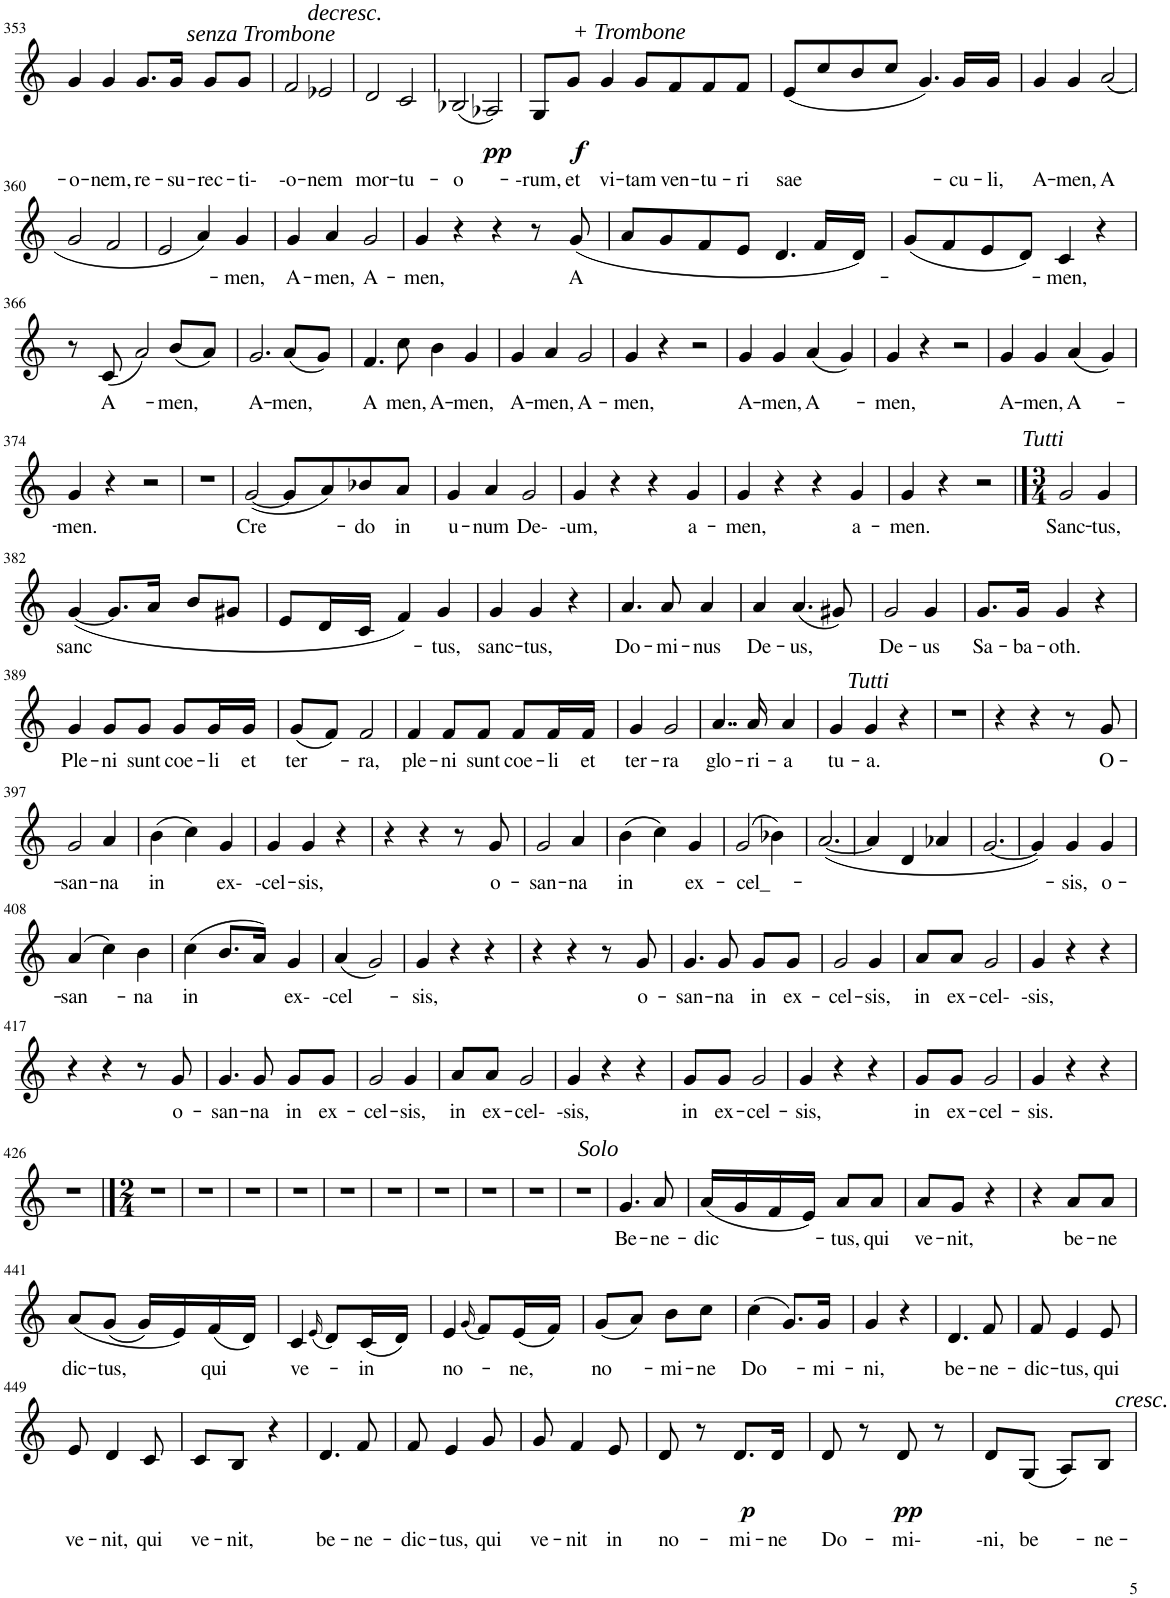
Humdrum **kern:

**kern	**text	**dynam
*part1	*part1	*part1
*staff1	*staff1	*staff1
*I"Alt	*	*
!!LO:PB:g=z
*clefG2	*	*
*k[]	*	*
*M4/4	*	*
=353	=353	=353
!	!LO:LY:b	!
4g/	o-	.
!	!LO:LY:b	!
4g/	nem,	.
!	!LO:LY:b	!
8.g/L	re-	.
!	!LO:LY:b	!
16g/Jk	su-	.
!	!LO:LY:b	!
8g/L	rec-	.
!	!LO:LY:b	!
8g/J	ti-	.
=354	=354	=354
!	!LO:LY:b	!
2f/	-o-	.
!	!LO:LY:b	!
2e-X/	nem	.
=355	=355	=355
!LO:TX:a:i:t=senza Trombone	!	!
!	!LO:LY:b	!
2d/	mor-	.
!LO:TX:a:i:t=decresc.	!	!
!	!LO:LY:b	!
2c/	tu-	.
=356	=356	=356
!	!LO:LY:b	!
(2B-X/	o	.
!	!	!LO:DY:b
2A-X/)	.	pp
=357	=357	=357
!	!LO:LY:b	!
8G/L	-rum,	.
!LO:TX:a:i:t=+ Trombone	!	!
!	!LO:LY:b	!LO:DY:b
8g/J	et	f
!	!LO:LY:b	!
4g/	vi-	.
!	!LO:LY:b	!
8g/L	tam	.
!	!LO:LY:b	!
8f/	ven-	.
!	!LO:LY:b	!
8f/	tu-	.
!	!LO:LY:b	!
8f/J	ri	.
=358	=358	=358
!	!LO:LY:b	!
(8e/L	sae	.
8cc/	.	.
8b/	.	.
8cc/J	.	.
4.g/)	.	.
!	!LO:LY:b	!
16g/LL	cu-	.
!	!LO:LY:b	!
16g/JJ	li,	.
=359	=359	=359
!	!LO:LY:b	!
4g/	A-	.
!	!LO:LY:b	!
4g/	men,	.
!	!LO:LY:b	!
(2a/	A	.
!!LO:LB:g=z
=360	=360	=360
2g/	.	.
2f/	.	.
=361	=361	=361
2e/	.	.
4a/)	.	.
!	!LO:LY:b	!
4g/	men,	.
=362	=362	=362
!	!LO:LY:b	!
4g/	A-	.
!	!LO:LY:b	!
4a/	men,	.
!	!LO:LY:b	!
2g/	A-	.
=363	=363	=363
!	!LO:LY:b	!
4g/	men,	.
4r	.	.
4r	.	.
8r	.	.
!	!LO:LY:b	!
(8g/	A	.
=364	=364	=364
8a/L	.	.
8g/	.	.
8f/	.	.
8e/J	.	.
4.d/	.	.
16f/LL	.	.
16d/JJ)	.	.
=365	=365	=365
(8g/L	.	.
8f/	.	.
8e/	.	.
8d/J)	.	.
!	!LO:LY:b	!
4c/	men,	.
4r	.	.
!!LO:LB:g=z
=366	=366	=366
8r	.	.
!	!LO:LY:b	!
(8c/	A	.
2a/)	.	.
!	!LO:LY:b	!
(8b/L	men,	.
8a/J)	.	.
=367	=367	=367
!	!LO:LY:b	!
2.g/	A-	.
!	!LO:LY:b	!
(8a/L	men,	.
8g/J)	.	.
=368	=368	=368
!	!LO:LY:b	!
4.f/	A	.
!	!LO:LY:b	!
8cc\	men,	.
!	!LO:LY:b	!
4b\	A-	.
!	!LO:LY:b	!
4g/	men,	.
=369	=369	=369
!	!LO:LY:b	!
4g/	A-	.
!	!LO:LY:b	!
4a/	men,	.
!	!LO:LY:b	!
2g/	A-	.
=370	=370	=370
!	!LO:LY:b	!
4g/	men,	.
4r	.	.
2r	.	.
=371	=371	=371
!	!LO:LY:b	!
4g/	A-	.
!	!LO:LY:b	!
4g/	men,	.
!	!LO:LY:b	!
(4a/	A	.
4g/)	.	.
=372	=372	=372
!	!LO:LY:b	!
4g/	men,	.
4r	.	.
2r	.	.
=373	=373	=373
!	!LO:LY:b	!
4g/	A-	.
!	!LO:LY:b	!
4g/	men,	.
!	!LO:LY:b	!
(4a/	A	.
4g/)	.	.
!!LO:LB:g=z
=374	=374	=374
!	!LO:LY:b	!
4g/	men.	.
4r	.	.
2r	.	.
=375	=375	=375
1r	.	.
=376	=376	=376
!	!LO:LY:b	!
([2g/	Cre	.
8g/L]	.	.
8a/)	.	.
!	!LO:LY:b	!
8b-X/	do	.
!	!LO:LY:b	!
8a/J	in	.
=377	=377	=377
!	!LO:LY:b	!
4g/	u-	.
!	!LO:LY:b	!
4a/	num	.
!	!LO:LY:b	!
2g/	De-	.
=378	=378	=378
!	!LO:LY:b	!
4g/	-um,	.
4r	.	.
4r	.	.
!	!LO:LY:b	!
4g/	a-	.
=379	=379	=379
!	!LO:LY:b	!
4g/	men,	.
4r	.	.
4r	.	.
!	!LO:LY:b	!
4g/	a-	.
=380	=380	=380
!	!LO:LY:b	!
4g/	men.	.
4r	.	.
2r	.	.
=381	=381	=381
*M3/4	*	*
!LO:TX:a:i:t=Tutti	!	!
!	!LO:LY:b	!
2g/	Sanc-	.
!	!LO:LY:b	!
4g/	tus,	.
!!LO:LB:g=z
=382	=382	=382
!	!LO:LY:b	!
([4g/	sanc	.
8.g/L]	.	.
16a/Jk	.	.
8b/L	.	.
8g#X/J	.	.
=383	=383	=383
8e/L	.	.
16d/L	.	.
16c/JJ	.	.
4f/)	.	.
!	!LO:LY:b	!
4g/	tus,	.
=384	=384	=384
!	!LO:LY:b	!
4g/	sanc-	.
!	!LO:LY:b	!
4g/	tus,	.
4r	.	.
=385	=385	=385
!	!LO:LY:b	!
4.a/	Do-	.
!	!LO:LY:b	!
8a/	mi-	.
!	!LO:LY:b	!
4a/	nus	.
=386	=386	=386
!	!LO:LY:b	!
4a/	De-	.
!	!LO:LY:b	!
(4.a/	us,	.
8g#X/)	.	.
=387	=387	=387
!	!LO:LY:b	!
2g/	De-	.
!	!LO:LY:b	!
4g/	us	.
=388	=388	=388
!	!LO:LY:b	!
8.g/L	Sa-	.
!	!LO:LY:b	!
16g/Jk	ba-	.
!	!LO:LY:b	!
4g/	oth.	.
4r	.	.
!!LO:LB:g=z
=389	=389	=389
!	!LO:LY:b	!
4g/	Ple-	.
!	!LO:LY:b	!
8g/L	ni	.
!	!LO:LY:b	!
8g/J	sunt	.
!	!LO:LY:b	!
8g/L	coe-	.
!	!LO:LY:b	!
16g/L	li	.
!	!LO:LY:b	!
16g/JJ	et	.
=390	=390	=390
!	!LO:LY:b	!
(8g/L	ter	.
8f/J)	.	.
!	!LO:LY:b	!
2f/	ra,	.
=391	=391	=391
!	!LO:LY:b	!
4f/	ple-	.
!	!LO:LY:b	!
8f/L	ni	.
!	!LO:LY:b	!
8f/J	sunt	.
!	!LO:LY:b	!
8f/L	coe-	.
!	!LO:LY:b	!
16f/L	li	.
!	!LO:LY:b	!
16f/JJ	et	.
=392	=392	=392
!	!LO:LY:b	!
4g/	ter-	.
!	!LO:LY:b	!
2g/	ra	.
=393	=393	=393
!	!LO:LY:b	!
4..a/	glo-	.
!	!LO:LY:b	!
16a/	ri-	.
!	!LO:LY:b	!
4a/	a	.
=394	=394	=394
!	!LO:LY:b	!
4g/	tu-	.
!	!LO:LY:b	!
4g/	a.	.
4r	.	.
=395	=395	=395
!LO:TX:a:i:t=Tutti	!	!
2.r	.	.
=396	=396	=396
4r	.	.
4r	.	.
8r	.	.
!	!LO:LY:b	!
8g/	O-	.
!!LO:LB:g=z
=397	=397	=397
!	!LO:LY:b	!
2g/	san-	.
!	!LO:LY:b	!
4a/	na	.
=398	=398	=398
!	!LO:LY:b	!
(4b\	in	.
4cc\)	.	.
!	!LO:LY:b	!
4g/	ex-	.
=399	=399	=399
!	!LO:LY:b	!
4g/	-cel-	.
!	!LO:LY:b	!
4g/	sis,	.
4r	.	.
=400	=400	=400
4r	.	.
4r	.	.
8r	.	.
!	!LO:LY:b	!
8g/	o-	.
=401	=401	=401
!	!LO:LY:b	!
2g/	san-	.
!	!LO:LY:b	!
4a/	na	.
=402	=402	=402
!	!LO:LY:b	!
(4b\	in	.
4cc\)	.	.
!	!LO:LY:b	!
4g/	ex-	.
=403	=403	=403
!	!LO:LY:b	!
(2g/	cel_-	.
4b-X\)	.	.
=404	=404	=404
([2.a/	.	.
=405	=405	=405
4a/]	.	.
4d/	.	.
4a-X/	.	.
=406	=406	=406
[2.g/	.	.
=407	=407	=407
4g/])	.	.
!	!LO:LY:b	!
4g/	sis,	.
!	!LO:LY:b	!
4g/	o-	.
!!LO:LB:g=z
=408	=408	=408
!	!LO:LY:b	!
(4a/	san	.
4cc\)	.	.
!	!LO:LY:b	!
4b\	na	.
=409	=409	=409
!	!LO:LY:b	!
(4cc\	in	.
8.b/L	.	.
16a/Jk)	.	.
!	!LO:LY:b	!
4g/	ex-	.
=410	=410	=410
!	!LO:LY:b	!
(4a/	-cel	.
2g/)	.	.
=411	=411	=411
!	!LO:LY:b	!
4g/	sis,	.
4r	.	.
4r	.	.
=412	=412	=412
4r	.	.
4r	.	.
8r	.	.
!	!LO:LY:b	!
8g/	o-	.
=413	=413	=413
!	!LO:LY:b	!
4.g/	san-	.
!	!LO:LY:b	!
8g/	na	.
!	!LO:LY:b	!
8g/L	in	.
!	!LO:LY:b	!
8g/J	ex-	.
=414	=414	=414
!	!LO:LY:b	!
2g/	cel-	.
!	!LO:LY:b	!
4g/	sis,	.
=415	=415	=415
!	!LO:LY:b	!
8a/L	in	.
!	!LO:LY:b	!
8a/J	ex-	.
!	!LO:LY:b	!
2g/	cel-	.
=416	=416	=416
!	!LO:LY:b	!
4g/	-sis,	.
4r	.	.
4r	.	.
!!LO:LB:g=z
=417	=417	=417
4r	.	.
4r	.	.
8r	.	.
!	!LO:LY:b	!
8g/	o-	.
=418	=418	=418
!	!LO:LY:b	!
4.g/	san-	.
!	!LO:LY:b	!
8g/	na	.
!	!LO:LY:b	!
8g/L	in	.
!	!LO:LY:b	!
8g/J	ex-	.
=419	=419	=419
!	!LO:LY:b	!
2g/	cel-	.
!	!LO:LY:b	!
4g/	sis,	.
=420	=420	=420
!	!LO:LY:b	!
8a/L	in	.
!	!LO:LY:b	!
8a/J	ex-	.
!	!LO:LY:b	!
2g/	cel-	.
=421	=421	=421
!	!LO:LY:b	!
4g/	-sis,	.
4r	.	.
4r	.	.
=422	=422	=422
!	!LO:LY:b	!
8g/L	in	.
!	!LO:LY:b	!
8g/J	ex-	.
!	!LO:LY:b	!
2g/	cel-	.
=423	=423	=423
!	!LO:LY:b	!
4g/	sis,	.
4r	.	.
4r	.	.
=424	=424	=424
!	!LO:LY:b	!
8g/L	in	.
!	!LO:LY:b	!
8g/J	ex-	.
!	!LO:LY:b	!
2g/	cel-	.
=425	=425	=425
!	!LO:LY:b	!
4g/	sis.	.
4r	.	.
4r	.	.
!!LO:LB:g=z
=426	=426	=426
2.r	.	.
=427	=427	=427
*M2/4	*	*
2r	.	.
=428	=428	=428
2r	.	.
=429	=429	=429
2r	.	.
=430	=430	=430
2r	.	.
=431	=431	=431
2r	.	.
=432	=432	=432
2r	.	.
=433	=433	=433
2r	.	.
=434	=434	=434
2r	.	.
=435	=435	=435
2r	.	.
=436	=436	=436
2r	.	.
=437	=437	=437
!LO:TX:a:i:t=Solo	!	!
!	!LO:LY:b	!
4.g/	Be-	.
!	!LO:LY:b	!
8a/	ne-	.
=438	=438	=438
!	!LO:LY:b	!
(16a/LL	dic	.
16g/	.	.
16f/	.	.
16e/JJ)	.	.
!	!LO:LY:b	!
8a/L	tus,	.
!	!LO:LY:b	!
8a/J	qui	.
=439	=439	=439
!	!LO:LY:b	!
8a/L	ve-	.
!	!LO:LY:b	!
8g/J	nit,	.
4r	.	.
=440	=440	=440
4r	.	.
!	!LO:LY:b	!
8a/L	be-	.
!	!LO:LY:b	!
8a/J	ne	.
!!LO:LB:g=z
=441	=441	=441
!	!LO:LY:b	!
(8a/L	dic-	.
!	!LO:LY:b	!
(8g/J	tus,	.
16g/LL)	.	.
16e/)	.	.
!	!LO:LY:b	!
(16f/	qui	.
16d/JJ)	.	.
=442	=442	=442
!	!LO:LY:b	!
4c/	ve-	.
(16qe/	.	.
8d/L)	.	.
!	!LO:LY:b	!
(16c/L	in	.
16d/JJ)	.	.
=443	=443	=443
!	!LO:LY:b	!
4e/	no-	.
(16qg/	.	.
8f/L)	.	.
!	!LO:LY:b	!
(16e/L	ne,	.
16f/JJ)	.	.
=444	=444	=444
!	!LO:LY:b	!
(8g/L	no	.
8a/J)	.	.
!	!LO:LY:b	!
8b\L	mi-	.
!	!LO:LY:b	!
8cc\J	ne	.
=445	=445	=445
!	!LO:LY:b	!
(4cc\	Do	.
8.g/L)	.	.
!	!LO:LY:b	!
16g/Jk	mi-	.
=446	=446	=446
!	!LO:LY:b	!
4g/	ni,	.
4r	.	.
=447	=447	=447
!	!LO:LY:b	!
4.d/	be-	.
!	!LO:LY:b	!
8f/	ne-	.
=448	=448	=448
!	!LO:LY:b	!
8f/	dic-	.
!	!LO:LY:b	!
4e/	tus,	.
!	!LO:LY:b	!
8e/	qui	.
!!LO:LB:g=z
=449	=449	=449
!	!LO:LY:b	!
8e/	ve-	.
!	!LO:LY:b	!
4d/	nit,	.
!	!LO:LY:b	!
8c/	qui	.
=450	=450	=450
!	!LO:LY:b	!
8c/L	ve-	.
!	!LO:LY:b	!
8B/J	nit,	.
4r	.	.
=451	=451	=451
!	!LO:LY:b	!
4.d/	be-	.
!	!LO:LY:b	!
8f/	ne-	.
=452	=452	=452
!	!LO:LY:b	!
8f/	dic-	.
!	!LO:LY:b	!
4e/	tus,	.
!	!LO:LY:b	!
8g/	qui	.
=453	=453	=453
!	!LO:LY:b	!
8g/	ve-	.
!	!LO:LY:b	!
4f/	nit	.
!	!LO:LY:b	!
8e/	in	.
=454	=454	=454
!	!LO:LY:b	!
8d/	no-	.
8r	.	.
!	!LO:LY:b	!LO:DY:b
8.d/L	mi-	p
!	!LO:LY:b	!
16d/Jk	ne	.
=455	=455	=455
!	!LO:LY:b	!
8d/	Do-	.
8r	.	.
!	!LO:LY:b	!LO:DY:b
8d/	mi-	pp
8r	.	.
=456	=456	=456
!	!LO:LY:b	!
8d/L	-ni,	.
!	!LO:LY:b	!
(8G/J	be	.
8A/L)	.	.
!LO:TX:a:i:t=cresc.	!	!
!	!LO:LY:b	!
8B/J	ne-	.
=	=	=
*-	*-	*-
